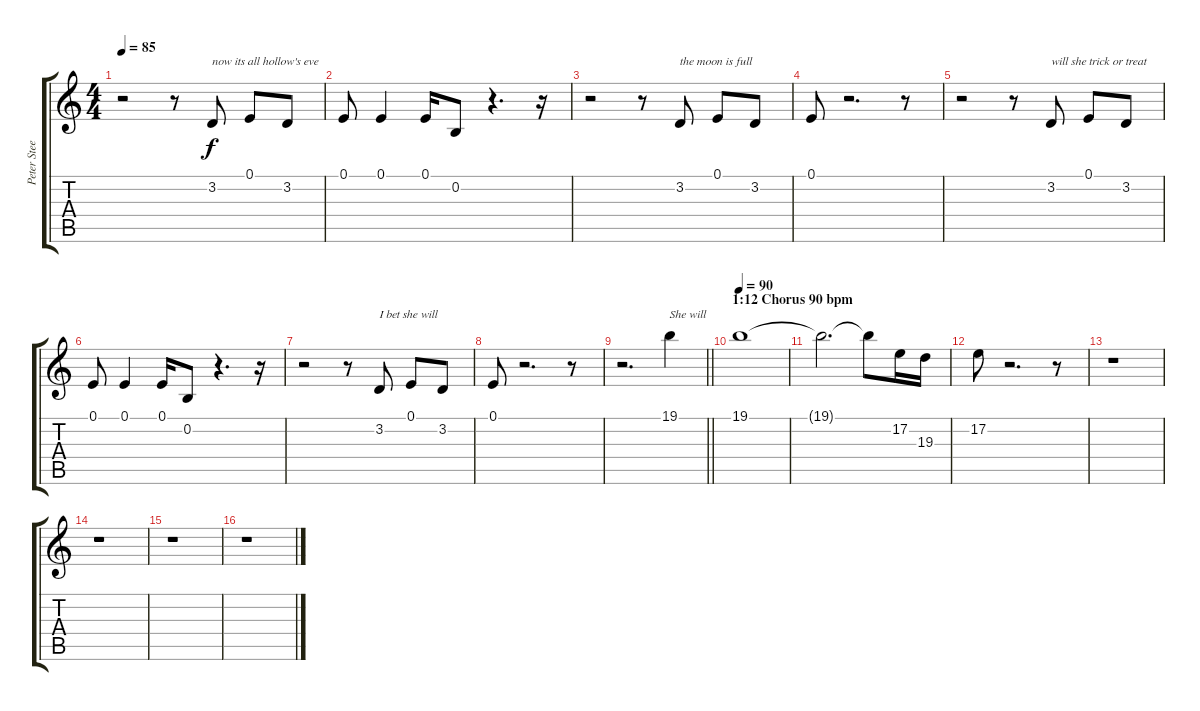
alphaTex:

\track ("Peter Steele R.I.P. (Vocals) + Tempi" "Peter Stee") {instrument synthvoice}
\staff {score tabs}
\tuning (E4 B3 G3 D3 A2 E2) {hide}
\ts (4 4)
\tempo 85
\clef g2
\ks c
r.2{dy f} r.8 3.2.8{txt "now its all hollow's eve"} 0.1.8 3.2.8 |
0.1.8 0.1.4 0.1.16 0.2.8 r.4{d} r.16 |
r.2 r.8 3.2.8{txt "the moon is full"} 0.1.8 3.2.8 |
0.1.8 r.2{d} r.8 |
r.2 r.8 3.2.8{txt "will she trick or treat"} 0.1.8 3.2.8 |
0.1.8 0.1.4 0.1.16 0.2.8 r.4{d} r.16 |
r.2 r.8 3.2.8{txt "I bet she will"} 0.1.8 3.2.8 |
0.1.8 r.2{d} r.8 |
\barLineRight lightlight
r.2{d} 19.1.4{txt "She will"} |
\section ("" "1:12 Chorus 90 bpm")
\tempo 90
19.1.1 |
19.1{t}.2{d} 19.1{t}.8 17.2.16 19.3.16 |
17.2.8 r.2{d} r.8 |
r.1 |
r.1 |
r.1 |
r.1
